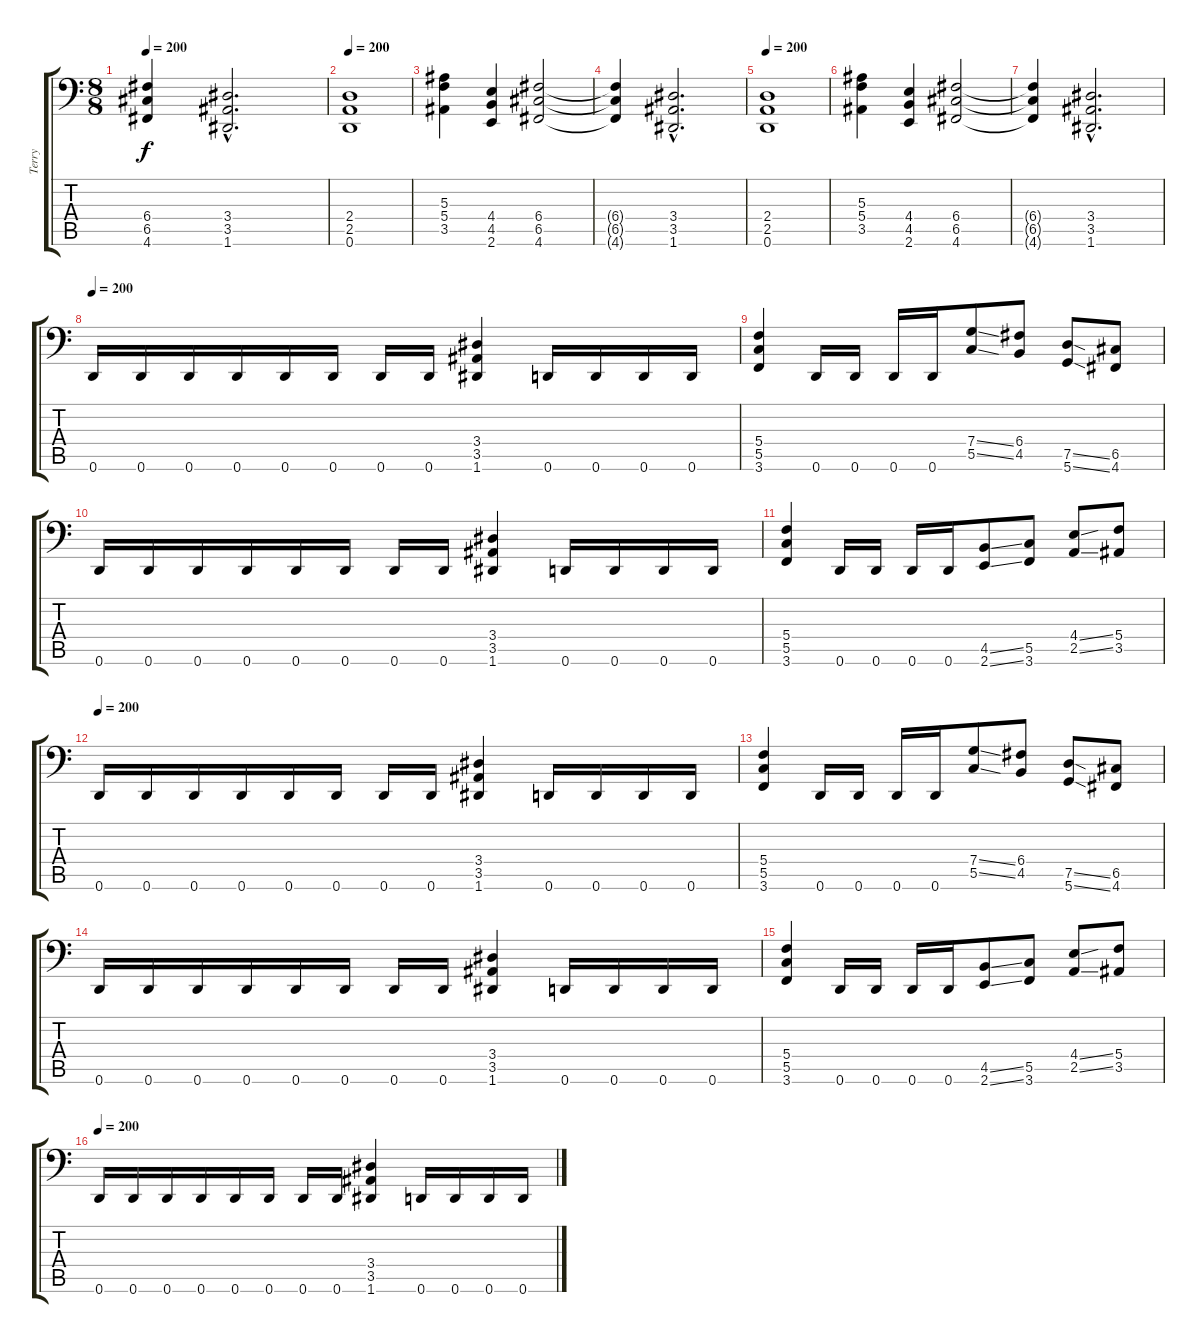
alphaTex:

\track ("Terry" "Terry") {instrument electricbasspick}
\staff {score tabs}
\tuning (D3 A2 F2 C2 G1 D1) {hide}
\ts (8 8)
\tempo 200
\clef f4
\ks c
(6.4{t} 6.5{t} 4.6{t}).4{dy f} (3.4{hac} 3.5{hac} 1.6{hac}).2{d} |
\tempo 200
(2.4 2.5 0.6).1 |
(5.3 5.4 3.5).4 (4.4 4.5 2.6).4 (6.4 6.5 4.6).2 |
(6.4{t} 6.5{t} 4.6{t}).4 (3.4{hac} 3.5{hac} 1.6{hac}).2{d} |
\tempo 200
(2.4 2.5 0.6).1 |
(5.3 5.4 3.5).4 (4.4 4.5 2.6).4 (6.4 6.5 4.6).2 |
(6.4{t} 6.5{t} 4.6{t}).4 (3.4{hac} 3.5{hac} 1.6{hac}).2{d} |
\tempo 200
0.6.16 0.6.16 0.6.16 0.6.16 0.6.16 0.6.16 0.6.16 0.6.16 (3.4 3.5 1.6).4 0.6.16 0.6.16 0.6.16 0.6.16 |
(5.4 5.5 3.6).4 0.6.16 0.6.16 0.6.16 0.6.16 (7.4{ss} 5.5{ss}).8 (6.4 4.5).8 (7.5{ss} 5.6{ss}).8 (6.5 4.6).8 |
0.6.16 0.6.16 0.6.16 0.6.16 0.6.16 0.6.16 0.6.16 0.6.16 (3.4 3.5 1.6).4 0.6.16 0.6.16 0.6.16 0.6.16 |
(5.4 5.5 3.6).4 0.6.16 0.6.16 0.6.16 0.6.16 (4.5{ss} 2.6{ss}).8 (5.5 3.6).8 (4.4{ss} 2.5{ss}).8 (5.4 3.5).8 |
\tempo 200
0.6.16 0.6.16 0.6.16 0.6.16 0.6.16 0.6.16 0.6.16 0.6.16 (3.4 3.5 1.6).4 0.6.16 0.6.16 0.6.16 0.6.16 |
(5.4 5.5 3.6).4 0.6.16 0.6.16 0.6.16 0.6.16 (7.4{ss} 5.5{ss}).8 (6.4 4.5).8 (7.5{ss} 5.6{ss}).8 (6.5 4.6).8 |
0.6.16 0.6.16 0.6.16 0.6.16 0.6.16 0.6.16 0.6.16 0.6.16 (3.4 3.5 1.6).4 0.6.16 0.6.16 0.6.16 0.6.16 |
(5.4 5.5 3.6).4 0.6.16 0.6.16 0.6.16 0.6.16 (4.5{ss} 2.6{ss}).8 (5.5 3.6).8 (4.4{ss} 2.5{ss}).8 (5.4 3.5).8 |
\tempo 200
0.6.16 0.6.16 0.6.16 0.6.16 0.6.16 0.6.16 0.6.16 0.6.16 (3.4 3.5 1.6).4 0.6.16 0.6.16 0.6.16 0.6.16
